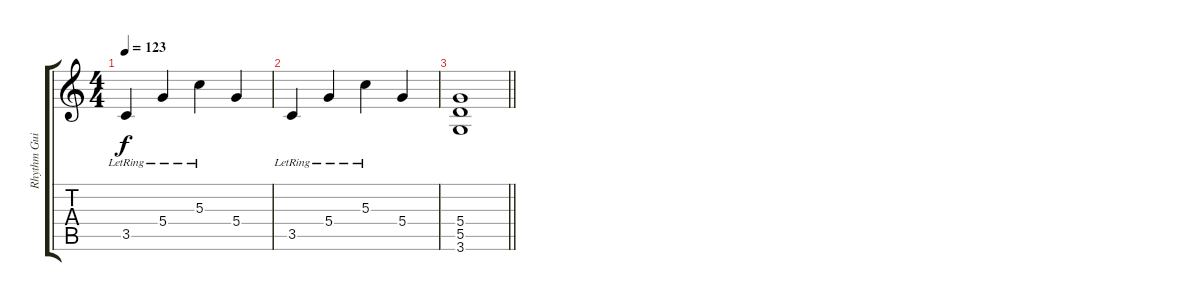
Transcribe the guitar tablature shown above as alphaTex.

\track ("Rhythm Guitar" "Rhythm Gui") {instrument distortionguitar}
\staff {score tabs}
\tuning (E4 B3 G3 D3 A2 E2) {hide}
\ts (4 4)
\tempo 123
\clef g2
\ks c
3.5{lr}.4{dy f} 5.4{lr}.4 5.3{lr}.4 5.4.4 |
3.5{lr}.4 5.4{lr}.4 5.3{lr}.4 5.4.4 |
\barLineRight lightlight
(5.4 5.5 3.6).1
